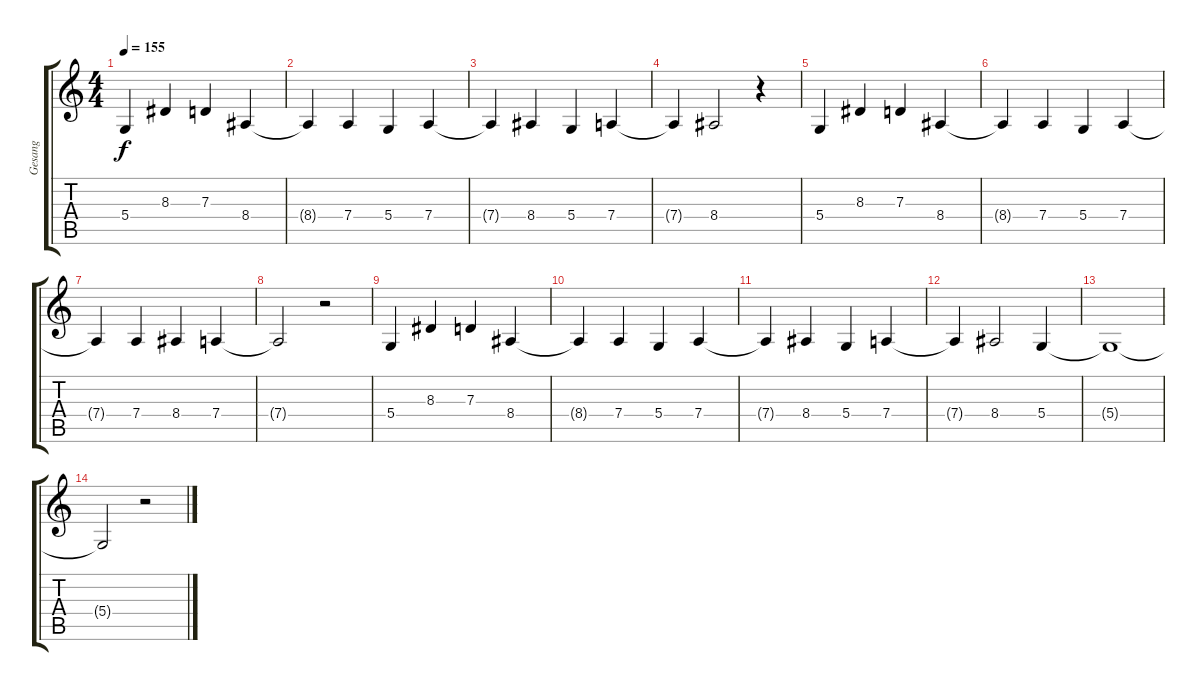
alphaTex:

\track ("Gesang" "Gesang") {instrument cello}
\staff {score tabs}
\tuning (E4 B3 G3 D3 A2 E2) {hide}
\ts (4 4)
\tempo 155
\clef g2
\ks c
5.4.4{dy f} 8.3.4 7.3.4 8.4.4 |
8.4{t}.4 7.4.4 5.4.4 7.4.4 |
7.4{t}.4 8.4.4 5.4.4 7.4.4 |
7.4{t}.4 8.4.2 r.4 |
5.4.4 8.3.4 7.3.4 8.4.4 |
8.4{t}.4 7.4.4 5.4.4 7.4.4 |
7.4{t}.4 7.4.4 8.4.4 7.4.4 |
7.4{t}.2 r.2 |
5.4.4 8.3.4 7.3.4 8.4.4 |
8.4{t}.4 7.4.4 5.4.4 7.4.4 |
7.4{t}.4 8.4.4 5.4.4 7.4.4 |
7.4{t}.4 8.4.2 5.4.4 |
5.4{t}.1 |
5.4{t}.2 r.2
